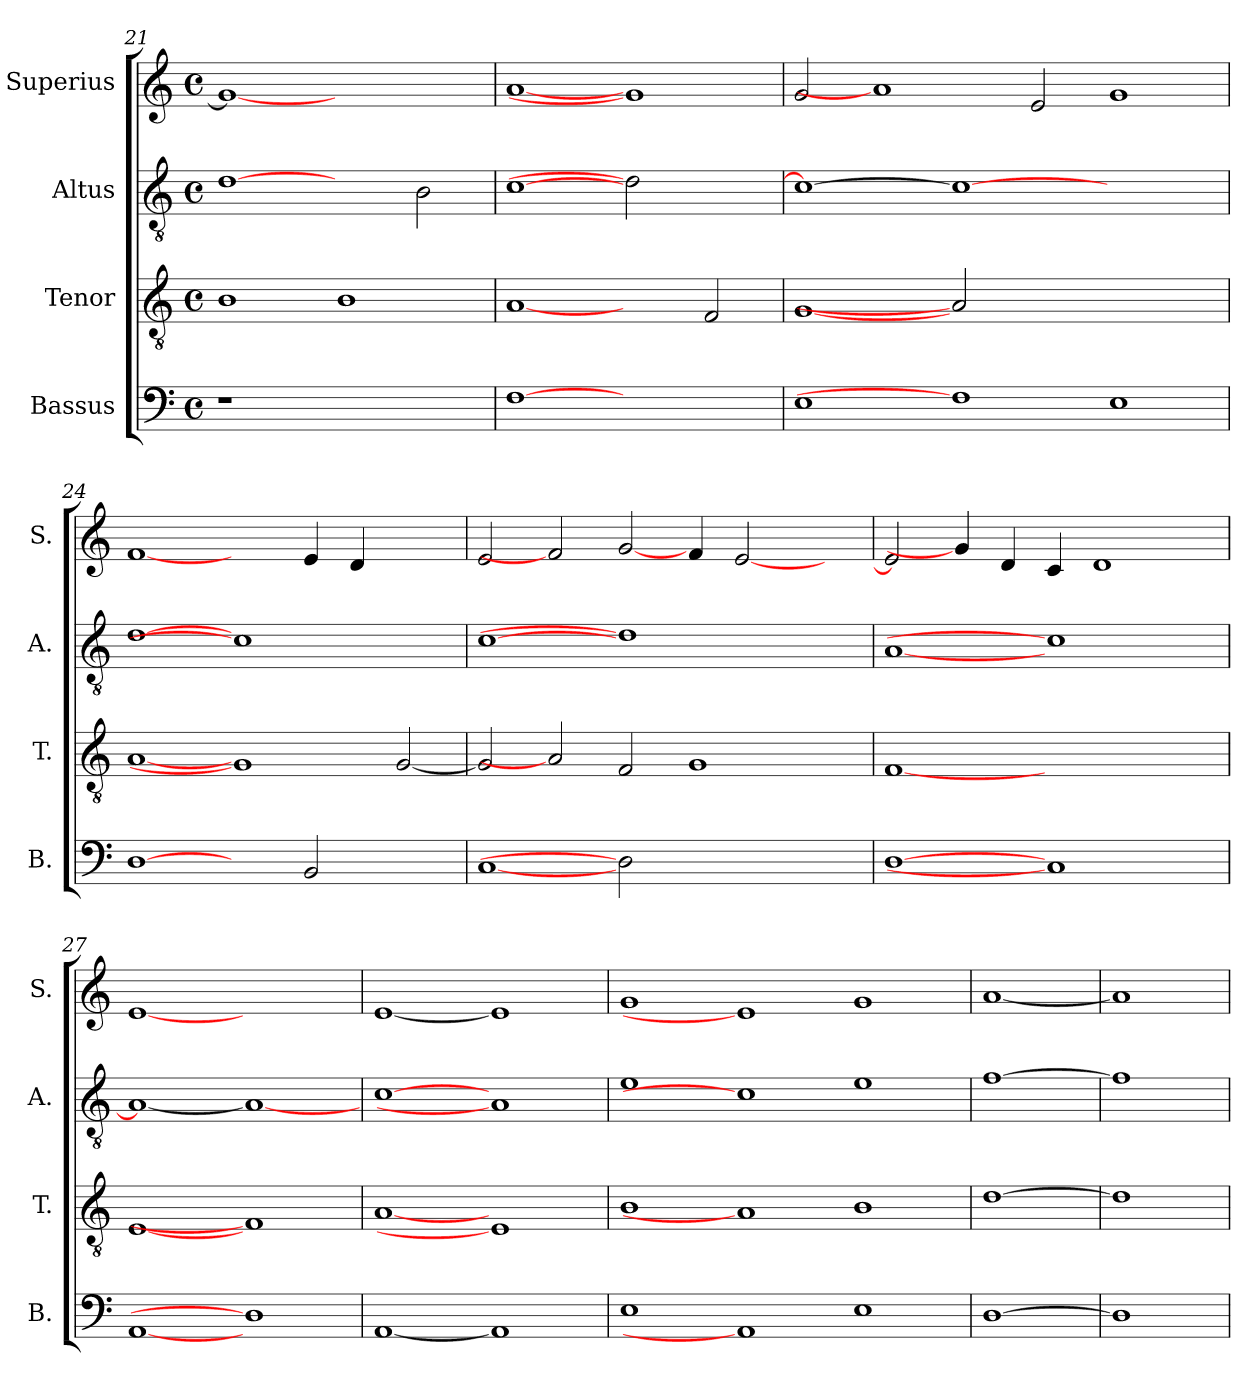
**kern	**kern	**kern	**kern
*part4	*part3	*part2	*part1
*staff4	*staff3	*staff2	*staff1
*I"Bassus	*I"Tenor	*I"Altus	*I"Superius
*I'B.	*I'T.	*I'A.	*I'S.
*clefF4	*clefGv2	*clefGv2	*clefG2
*	*ITrd7c12	*ITrd7c12	*
*k[]	*k[]	*k[]	*k[]
*C:	*C:	*C:	*C:
*M4/4	*M4/4	*M4/4	*M4/4
*met(c)	*met(c)	*met(c)	*met(c)
=21	=21	=21	=21
!LO:N:vis=1	!	!	!
1r	1BBi	[1Di	1gi_<
1ryy	1BBi	2ryy	1ryy
.	.	2BBi\	.
=22	=22	=22	=22
[1Fi	[1AAi	[>1Ci	[1ai
1ryy	2ryy	2Di]	1gi]
.	2FFi/	2ryy	.
!!LO:LB:g=z
=23	=23	=23	=23
1Ei	[1GGi	1Ci_>	2gi/
.	.	.	1ai]
1Fi]	2AAi]	1Ci_	.
.	1.ryy	.	2ei/
1Ei	.	1ryy	1gi
=24	=24	=24	=24
[1Di	[1AAi	[1Di	[1fi
2ryy	1GGi]	1Ci]	2ryy
2BBi/	.	.	4ei/
.	.	.	4di/
2ryy	[<2GGi/	2ryy	2ryy
=25	=25	=25	=25
[1Ci	2GGi/]	[1Ci	2ei/
.	2AAi]	.	2fi]
2Di]	2FFi/	1Di]	[2gi/
1ryy	1GGi	.	4fi/
.	.	.	[<2ei/
.	.	2ryy	.
.	.	.	4ryy
=26	=26	=26	=26
[1Di	[1FFi	[<1AAi	2ei/]
.	.	.	4gi/]
.	.	.	4di/
1Ci]	1ryy	1Ci]	4ci/
.	.	.	1di
4ryy	4ryy	4ryy	.
=27	=27	=27	=27
[1AAi	[1EEi	1AAi_<	[1ei
1Di]	1FFi]	1AAi_	1ryy
=28	=28	=28	=28
[1AAi	[1AAi	[1Ci	[1ei
1AAi]	1EEi]	1AAi]	1ei]
=29	=29	=29	=29
1Ei	1BBi	1Ei	1gi
1AAi]	1AAi]	1Ci]	1ei]
1Ei	1BBi	1Ei	1gi
!!LO:LB:g=z
=30	=30	=30	=30
[1Di	[1Di	[1Fi	[1ai
=31	=31	=31	=31
1Di]	1Di]	1Fi]	1ai]
=	=	=	=
*-	*-	*-	*-
